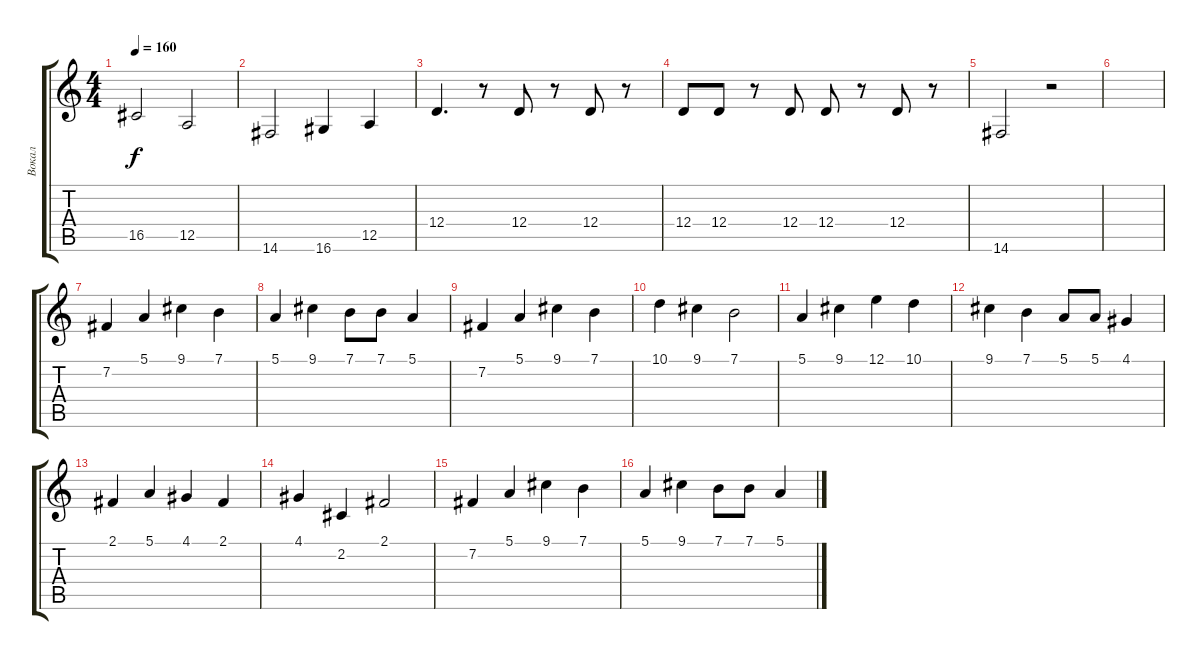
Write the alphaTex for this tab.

\track ("Вокал" "Вокал") {instrument accordion}
\staff {score tabs}
\tuning (E4 B3 G3 D3 A2 E2) {hide}
\ts (4 4)
\tempo 160
\clef g2
\ks c
16.5.2{dy f} 12.5.2 |
14.6.2 16.6.4 12.5.4 |
12.4.4{d} r.8 12.4.8 r.8 12.4.8 r.8 |
12.4.8 12.4.8 r.8 12.4.8 12.4.8 r.8 12.4.8 r.8 |
14.6.2 r.2 |
|
7.2.4 5.1.4 9.1.4 7.1.4 |
5.1.4 9.1.4 7.1.8 7.1.8 5.1.4 |
7.2.4 5.1.4 9.1.4 7.1.4 |
10.1.4 9.1.4 7.1.2 |
5.1.4 9.1.4 12.1.4 10.1.4 |
9.1.4 7.1.4 5.1.8 5.1.8 4.1.4 |
2.1.4 5.1.4 4.1.4 2.1.4 |
4.1.4 2.2.4 2.1.2 |
7.2.4 5.1.4 9.1.4 7.1.4 |
5.1.4 9.1.4 7.1.8 7.1.8 5.1.4
